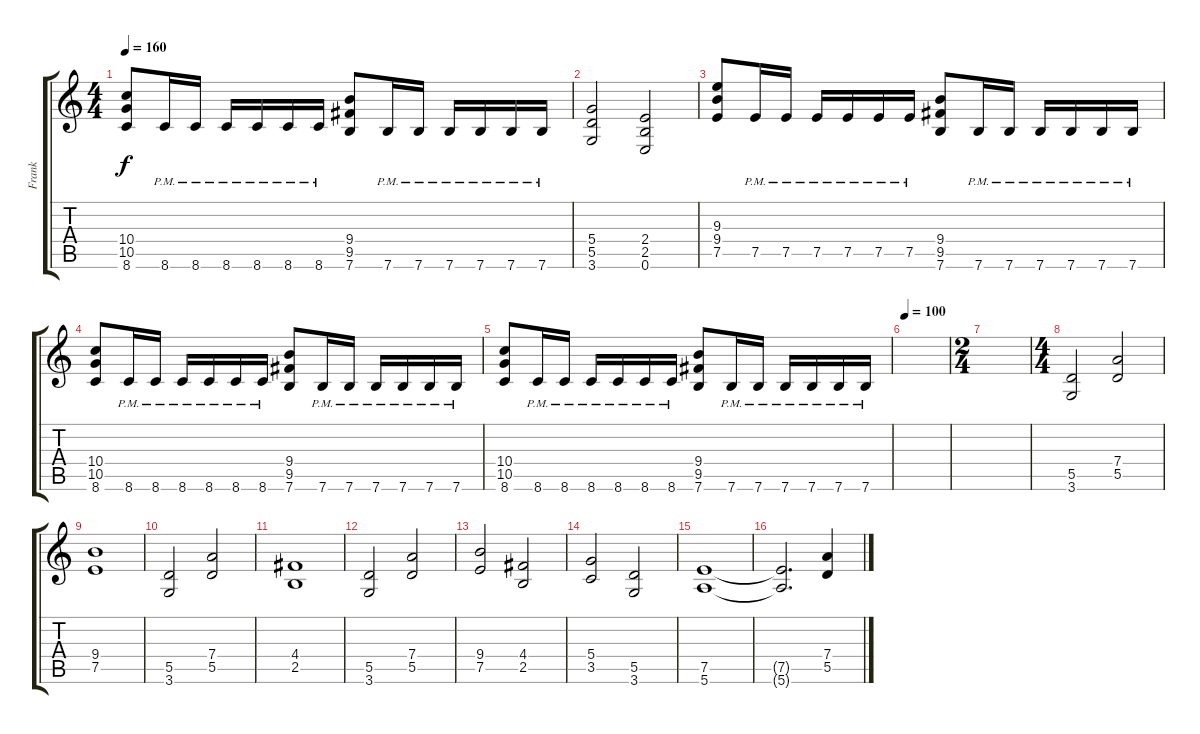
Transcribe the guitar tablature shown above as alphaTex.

\track ("Frank" "Frank") {instrument overdrivenguitar}
\staff {score tabs}
\tuning (E4 B3 G3 D3 A2 E2) {hide}
\ts (4 4)
\tempo 160
\clef g2
\ks c
(10.4 10.5 8.6).8{dy f} 8.6{pm}.16 8.6{pm}.16 8.6{pm}.16 8.6{pm}.16 8.6{pm}.16 8.6{pm}.16 (9.4 9.5 7.6).8 7.6{pm}.16 7.6{pm}.16 7.6{pm}.16 7.6{pm}.16 7.6{pm}.16 7.6{pm}.16 |
(5.4 5.5 3.6).2 (2.4 2.5 0.6).2 |
(9.3 9.4 7.5).8 7.5{pm}.16 7.5{pm}.16 7.5{pm}.16 7.5{pm}.16 7.5{pm}.16 7.5{pm}.16 (9.4 9.5 7.6).8 7.6{pm}.16 7.6{pm}.16 7.6{pm}.16 7.6{pm}.16 7.6{pm}.16 7.6{pm}.16 |
(10.4 10.5 8.6).8 8.6{pm}.16 8.6{pm}.16 8.6{pm}.16 8.6{pm}.16 8.6{pm}.16 8.6{pm}.16 (9.4 9.5 7.6).8 7.6{pm}.16 7.6{pm}.16 7.6{pm}.16 7.6{pm}.16 7.6{pm}.16 7.6{pm}.16 |
(10.4 10.5 8.6).8 8.6{pm}.16 8.6{pm}.16 8.6{pm}.16 8.6{pm}.16 8.6{pm}.16 8.6{pm}.16 (9.4 9.5 7.6).8 7.6{pm}.16 7.6{pm}.16 7.6{pm}.16 7.6{pm}.16 7.6{pm}.16 7.6{pm}.16 |
\tempo 100
|
\ts (2 4)
|
\ts (4 4)
(5.5 3.6).2 (7.4 5.5).2 |
(9.4 7.5).1 |
(5.5 3.6).2 (7.4 5.5).2 |
(4.4 2.5).1 |
(5.5 3.6).2 (7.4 5.5).2 |
(9.4 7.5).2 (4.4 2.5).2 |
(5.4 3.5).2 (5.5 3.6).2 |
(7.5 5.6).1 |
(7.5{t} 5.6{t}).2{d} (7.4 5.5).4
